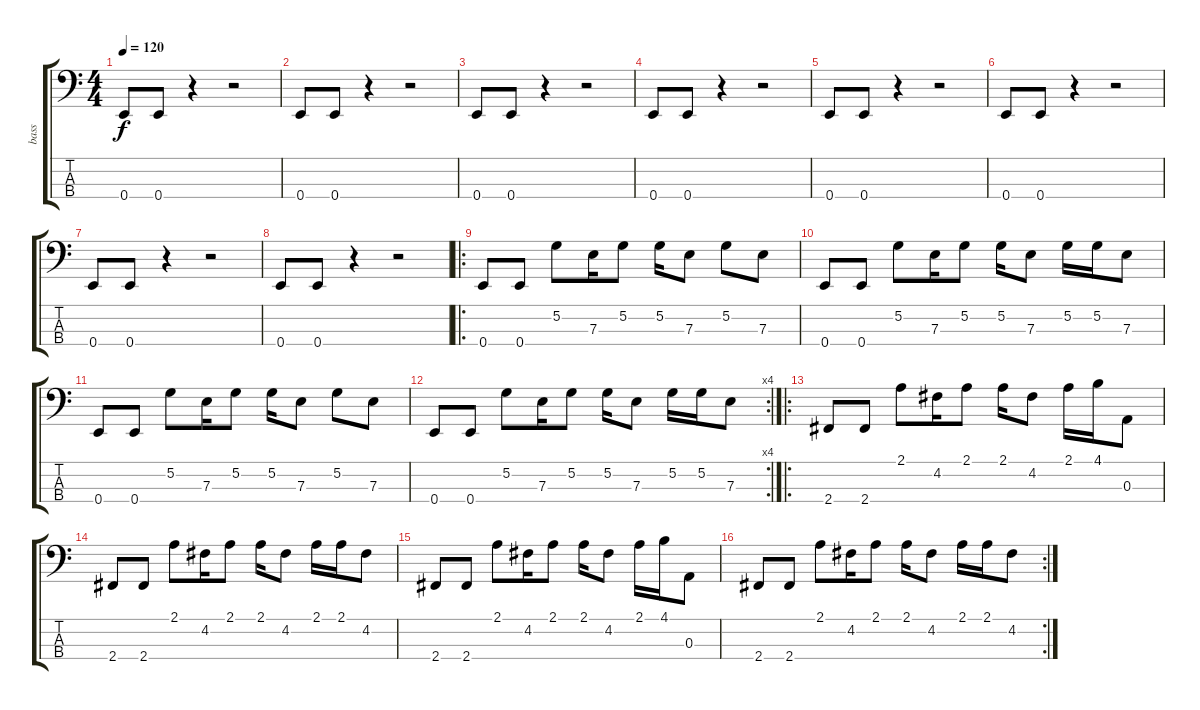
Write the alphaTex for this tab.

\track ("bass" "bass") {instrument electricbassfinger}
\staff {score tabs}
\tuning (G2 D2 A1 E1) {hide}
\ts (4 4)
\tempo 120
\clef f4
\ks c
0.4.8{dy f instrument electricbassfinger} 0.4.8 r.4 r.2 |
0.4.8 0.4.8 r.4 r.2 |
0.4.8 0.4.8 r.4 r.2 |
0.4.8 0.4.8 r.4 r.2 |
0.4.8 0.4.8 r.4 r.2 |
0.4.8 0.4.8 r.4 r.2 |
0.4.8 0.4.8 r.4 r.2 |
0.4.8 0.4.8 r.4 r.2 |
\ro
0.4.8{instrument slapbass1} 0.4.8 5.2.8 7.3.16 5.2.8 5.2.16 7.3.8 5.2.8 7.3.8 |
0.4.8 0.4.8 5.2.8 7.3.16 5.2.8 5.2.16 7.3.8 5.2.16 5.2.16 7.3.8 |
0.4.8 0.4.8 5.2.8 7.3.16 5.2.8 5.2.16 7.3.8 5.2.8 7.3.8 |
\rc 4
0.4.8 0.4.8 5.2.8 7.3.16 5.2.8 5.2.16 7.3.8 5.2.16 5.2.16 7.3.8 |
\ro
2.4.8 2.4.8 2.1.8 4.2.16 2.1.8 2.1.16 4.2.8 2.1.16 4.1.16 0.3.8 |
2.4.8 2.4.8 2.1.8 4.2.16 2.1.8 2.1.16 4.2.8 2.1.16 2.1.16 4.2.8 |
2.4.8 2.4.8 2.1.8 4.2.16 2.1.8 2.1.16 4.2.8 2.1.16 4.1.16 0.3.8 |
\rc 2
2.4.8 2.4.8 2.1.8 4.2.16 2.1.8 2.1.16 4.2.8 2.1.16 2.1.16 4.2.8
